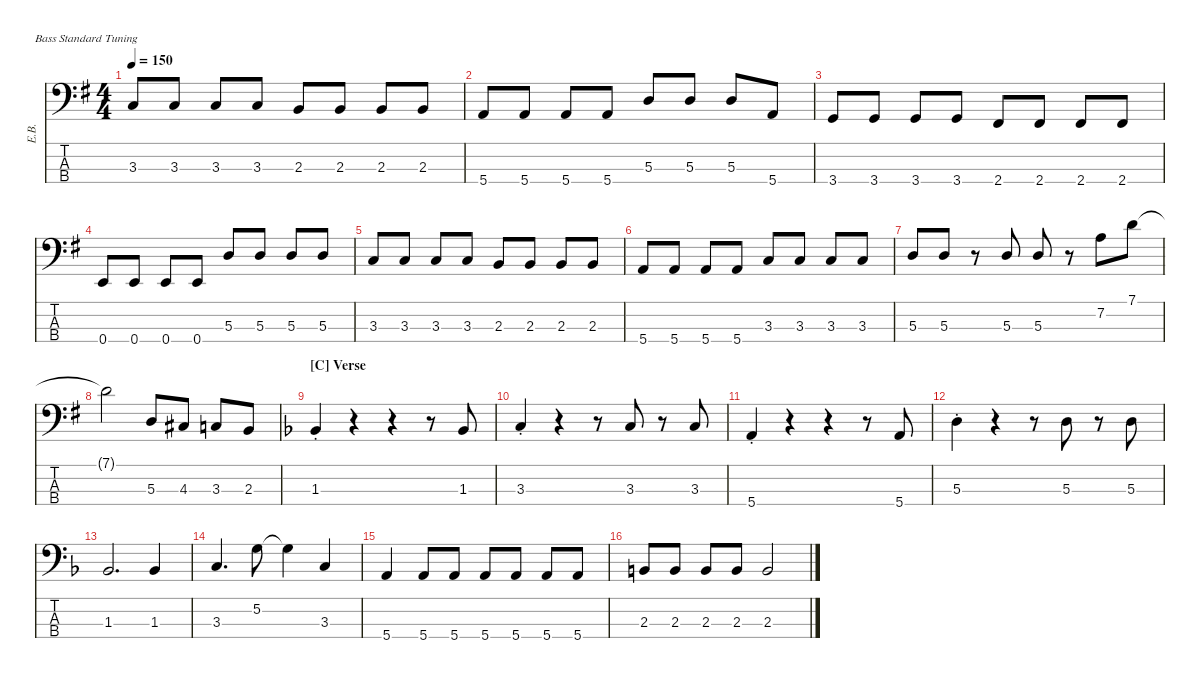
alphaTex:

\defaultSystemsLayout 4
\hideDynamics
\bracketExtendMode nobrackets
\otherSystemsTrackNameOrientation horizontal
\track ("Electric Bass" "E.B.") {defaultSystemsLayout 4 instrument electricbasspick}
\staff {score tabs}
\tuning (G2 D2 A1 E1)
\ts (4 4)
\tempo 150
\clef f4
\scale
1.14411
\ks g
3.3{acc forcenatural}.8{dy mf beam Up} 3.3{acc forcenatural}.8{beam Up} 3.3{acc forcenatural}.8{beam Up} 3.3{acc forcenatural}.8{beam Up} 2.3{acc forcenatural}.8{beam Up} 2.3{acc forcenatural}.8{beam Up} 2.3{acc forcenatural}.8{beam Up} 2.3{acc forcenatural}.8{beam Up} |
\scale
0.951964 5.4{acc forcenatural}.8{beam Up} 5.4{acc forcenatural}.8{beam Up} 5.4{acc forcenatural}.8{beam Up} 5.4{acc forcenatural}.8{beam Up} 5.3{acc forcenatural}.8{beam Up} 5.3{acc forcenatural}.8{beam Up} 5.3{acc forcenatural}.8{beam Up} 5.4{acc forcenatural}.8{beam Up} |
\scale
0.951964 3.4{acc forcenatural}.8{beam Up} 3.4{acc forcenatural}.8{beam Up} 3.4{acc forcenatural}.8{beam Up} 3.4{acc forcenatural}.8{beam Up} 2.4{acc #}.8{beam Up} 2.4{acc #}.8{beam Up} 2.4{acc #}.8{beam Up} 2.4{acc #}.8{beam Up} |
\scale
0.951964 0.4{acc forcenatural}.8{beam Up} 0.4{acc forcenatural}.8{beam Up} 0.4{acc forcenatural}.8{beam Up} 0.4{acc forcenatural}.8{beam Up} 5.3{acc forcenatural}.8{beam Up} 5.3{acc forcenatural}.8{beam Up} 5.3{acc forcenatural}.8{beam Up} 5.3{acc forcenatural}.8{beam Up} |
\scale
1.13969 3.3{acc forcenatural}.8{beam Up} 3.3{acc forcenatural}.8{beam Up} 3.3{acc forcenatural}.8{beam Up} 3.3{acc forcenatural}.8{beam Up} 2.3{acc forcenatural}.8{beam Up} 2.3{acc forcenatural}.8{beam Up} 2.3{acc forcenatural}.8{beam Up} 2.3{acc forcenatural}.8{beam Up} |
\scale
0.947543 5.4{acc forcenatural}.8{beam Up} 5.4{acc forcenatural}.8{beam Up} 5.4{acc forcenatural}.8{beam Up} 5.4{acc forcenatural}.8{beam Up} 3.3{acc forcenatural}.8{beam Up} 3.3{acc forcenatural}.8{beam Up} 3.3{acc forcenatural}.8{beam Up} 3.3{acc forcenatural}.8{beam Up} |
\scale
0.947543 5.3{acc forcenatural}.8{beam Up} 5.3{acc forcenatural}.8{beam Up} r.8{beam Up} 5.3{acc forcenatural}.8{beam Up} 5.3{acc forcenatural}.8{beam Up} r.8{beam Up} 7.2{acc forcenatural}.8{beam Down} 7.1{acc forcenatural}.8{beam Down} |
\scale
0.965227 7.1{t acc forcenatural}.2{beam Down} 5.3{acc forcenatural}.8{beam Up} 4.3{acc #}.8{beam Up} 3.3{acc forcenatural}.8{beam Up} 2.3{acc forcenatural}.8{beam Up} |
\section ("C" "Verse")
\scale
1.14193
\ks f
1.3{st acc b}.4{beam Up} r.4{beam Up} r.4{beam Up} r.8{beam Up} 1.3{acc b}.8{beam Up} |
\scale
0.952689 3.3{st acc forcenatural}.4{beam Up} r.4{beam Up} r.8{beam Up} 3.3{acc forcenatural}.8{beam Up} r.8{beam Up} 3.3{acc forcenatural}.8{beam Up} |
\scale
0.952689 5.4{st acc forcenatural}.4{beam Up} r.4{beam Up} r.4{beam Up} r.8{beam Up} 5.4{acc forcenatural}.8{beam Up} |
\scale
0.952689 5.3{st acc forcenatural}.4{beam Down} r.4{beam Down} r.8{beam Down} 5.3{acc forcenatural}.8{beam Down} r.8{beam Down} 5.3{acc forcenatural}.8{beam Down} |
\scale
1.14277 1.3{acc b}.2{d beam Up} 1.3{acc b}.4{beam Up} |
\scale
0.953531 3.3{acc forcenatural}.4{d beam Up} 5.2{acc forcenatural}.8{beam Down} 5.2{t acc forcenatural}.4{beam Down} 3.3{acc forcenatural}.4{beam Up} |
\scale
0.953531 5.4{acc forcenatural}.4{beam Up} 5.4{acc forcenatural}.8{beam Up} 5.4{acc forcenatural}.8{beam Up} 5.4{acc forcenatural}.8{beam Up} 5.4{acc forcenatural}.8{beam Up} 5.4{acc forcenatural}.8{beam Up} 5.4{acc forcenatural}.8{beam Up} |
\scale
0.950163 2.3{acc forcenatural}.8{beam Up} 2.3{acc forcenatural}.8{beam Up} 2.3{acc forcenatural}.8{beam Up} 2.3{acc forcenatural}.8{beam Up} 2.3{acc forcenatural}.2{beam Up}
